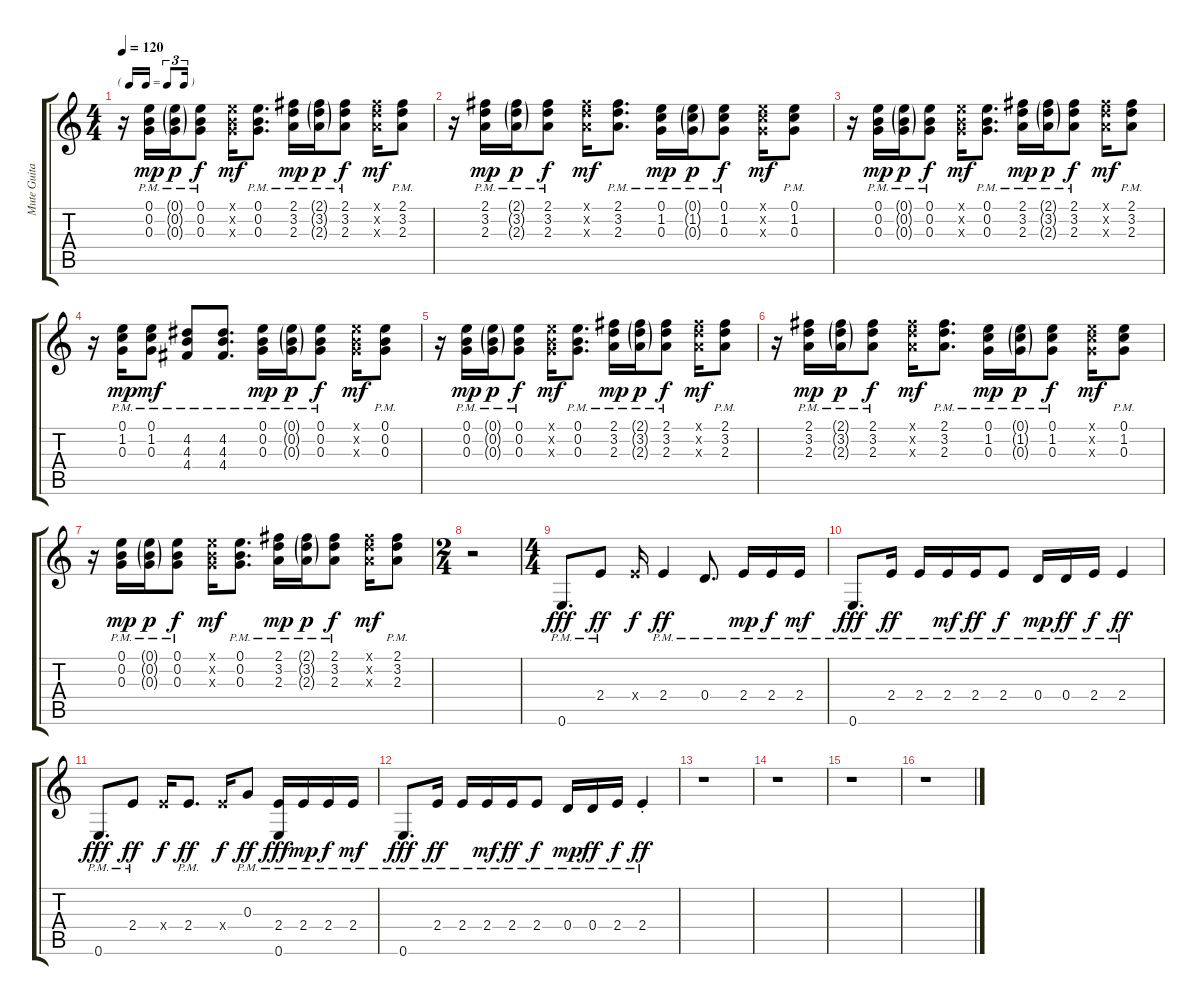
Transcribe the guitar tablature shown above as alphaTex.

\track ("Mute Guitar" "Mute Guita") {instrument overdrivenguitar}
\staff {score tabs}
\tuning (E4 B3 G3 D3 A2 E2) {hide}
\ts (4 4)
\tf triplet16th
\tempo 120
\clef g2
\ks c
r.16{dy fff} (0.1{pm} 0.2{pm} 0.3{pm}).16{dy mp} (0.1{g pm} 0.2{g pm} 0.3{g pm}).16{dy p} (0.1{pm} 0.2{pm} 0.3{pm}).8{dy f} (0.1{x} 0.2{x} 0.3{x}).16{dy mf} (0.1{pm} 0.2{pm} 0.3{pm}).8{d} (2.1{pm} 3.2{pm} 2.3{pm}).16{dy mp} (2.1{g pm} 3.2{g pm} 2.3{g pm}).16{dy p} (2.1{pm} 3.2{pm} 2.3{pm}).8{dy f} (2.1{x} 3.2{x} 2.3{x}).16{dy mf} (2.1{pm} 3.2{pm} 2.3{pm}).8 |
r.16 (2.1{pm} 3.2{pm} 2.3{pm}).16{dy mp} (2.1{g pm} 3.2{g pm} 2.3{g pm}).16{dy p} (2.1{pm} 3.2{pm} 2.3{pm}).8{dy f} (2.1{x} 3.2{x} 2.3{x}).16{dy mf} (2.1{pm} 3.2{pm} 2.3{pm}).8{d} (0.1{pm} 1.2{pm} 0.3{pm}).16{dy mp} (0.1{g pm} 1.2{g pm} 0.3{g pm}).16{dy p} (0.1{pm} 1.2{pm} 0.3{pm}).8{dy f} (0.1{x} 1.2{x} 0.3{x}).16{dy mf} (0.1{pm} 1.2{pm} 0.3{pm}).8 |
r.16 (0.1{pm} 0.2{pm} 0.3{pm}).16{dy mp} (0.1{g pm} 0.2{g pm} 0.3{g pm}).16{dy p} (0.1{pm} 0.2{pm} 0.3{pm}).8{dy f} (0.1{x} 0.2{x} 0.3{x}).16{dy mf} (0.1{pm} 0.2{pm} 0.3{pm}).8{d} (2.1{pm} 3.2{pm} 2.3{pm}).16{dy mp} (2.1{g pm} 3.2{g pm} 2.3{g pm}).16{dy p} (2.1{pm} 3.2{pm} 2.3{pm}).8{dy f} (2.1{x} 3.2{x} 2.3{x}).16{dy mf} (2.1{pm} 3.2{pm} 2.3{pm}).8 |
r.16 (0.1{pm} 1.2{pm} 0.3{pm}).16{dy mp} (0.1{pm} 1.2{pm} 0.3{pm}).8{dy mf} (4.2{pm} 4.3{pm} 4.4{pm}).8 (4.2{pm} 4.3{pm} 4.4{pm}).8{d} (0.1{pm} 0.2{pm} 0.3{pm}).16{dy mp} (0.1{g pm} 0.2{g pm} 0.3{g pm}).16{dy p} (0.1{pm} 0.2{pm} 0.3{pm}).8{dy f} (0.1{x} 0.2{x} 0.3{x}).16{dy mf} (0.1{pm} 0.2{pm} 0.3{pm}).8 |
r.16 (0.1{pm} 0.2{pm} 0.3{pm}).16{dy mp} (0.1{g pm} 0.2{g pm} 0.3{g pm}).16{dy p} (0.1{pm} 0.2{pm} 0.3{pm}).8{dy f} (0.1{x} 0.2{x} 0.3{x}).16{dy mf} (0.1{pm} 0.2{pm} 0.3{pm}).8{d} (2.1{pm} 3.2{pm} 2.3{pm}).16{dy mp} (2.1{g pm} 3.2{g pm} 2.3{g pm}).16{dy p} (2.1{pm} 3.2{pm} 2.3{pm}).8{dy f} (2.1{x} 3.2{x} 2.3{x}).16{dy mf} (2.1{pm} 3.2{pm} 2.3{pm}).8 |
r.16 (2.1{pm} 3.2{pm} 2.3{pm}).16{dy mp} (2.1{g pm} 3.2{g pm} 2.3{g pm}).16{dy p} (2.1{pm} 3.2{pm} 2.3{pm}).8{dy f} (2.1{x} 3.2{x} 2.3{x}).16{dy mf} (2.1{pm} 3.2{pm} 2.3{pm}).8{d} (0.1{pm} 1.2{pm} 0.3{pm}).16{dy mp} (0.1{g pm} 1.2{g pm} 0.3{g pm}).16{dy p} (0.1{pm} 1.2{pm} 0.3{pm}).8{dy f} (0.1{x} 1.2{x} 0.3{x}).16{dy mf} (0.1{pm} 1.2{pm} 0.3{pm}).8 |
r.16 (0.1{pm} 0.2{pm} 0.3{pm}).16{dy mp} (0.1{g pm} 0.2{g pm} 0.3{g pm}).16{dy p} (0.1{pm} 0.2{pm} 0.3{pm}).8{dy f} (0.1{x} 0.2{x} 0.3{x}).16{dy mf} (0.1{pm} 0.2{pm} 0.3{pm}).8{d} (2.1{pm} 3.2{pm} 2.3{pm}).16{dy mp} (2.1{g pm} 3.2{g pm} 2.3{g pm}).16{dy p} (2.1{pm} 3.2{pm} 2.3{pm}).8{dy f} (2.1{x} 3.2{x} 2.3{x}).16{dy mf} (2.1{pm} 3.2{pm} 2.3{pm}).8 |
\ts (2 4)
r.2 |
\ts (4 4)
0.6{pm}.8{d dy fff} 2.4{pm}.8{dy ff} 2.4{x}.16{dy f} 2.4{pm}.4{dy ff} 0.4{pm}.8{d} 2.4{pm}.16{dy mp} 2.4{pm}.16{dy f} 2.4{pm}.16{dy mf} |
0.6{pm}.8{d dy fff} 2.4{pm}.16{dy ff} 2.4{pm}.16 2.4{pm}.16{dy mf} 2.4{pm}.16{dy ff} 2.4{pm}.8{dy f} 0.4{pm}.16{dy mp} 0.4{pm}.16{dy ff} 2.4{pm}.16{dy f} 2.4{pm}.4{dy ff} |
0.6{pm}.8{d dy fff} 2.4{pm}.8{dy ff} 2.4{x}.16{dy f} 2.4{pm}.8{d dy ff} 2.4{x}.16{dy f} 0.3{pm}.8{dy ff} (2.4{pm} 0.6{pm}).16{dy fff} 2.4{pm}.16{dy mp} 2.4{pm}.16{dy f} 2.4{pm}.16{dy mf} |
0.6{pm}.8{d dy fff} 2.4{pm}.16{dy ff} 2.4{pm}.16 2.4{pm}.16{dy mf} 2.4{pm}.16{dy ff} 2.4{pm}.8{dy f} 0.4{pm}.16{dy mp} 0.4{pm}.16{dy ff} 2.4{pm}.16{dy f} 2.4{pm st}.4{dy ff} |
r.1 |
r.1 |
r.1 |
r.1
